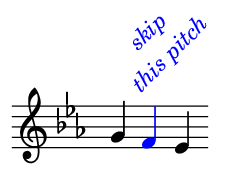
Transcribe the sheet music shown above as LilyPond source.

\version "2.24.0"
\include "../template-1.ly"

#(set! paper-alist (cons '("my size" . (cons (* 1.5 in) (* 1.2 in))) paper-alist))

%#(set-global-staff-size 11)

\paper {
  #(set-paper-size "my size" )
}


\layout {
  \context {
  }
}

global = {
  \key c \minor
  \time 4/4
}

excerpt = \relative c'' {
  \global
   \override Script.outside-staff-priority = #300
   \once \override NoteColumn.extra-offset = #'(200.0 . 0)
   g4
   \once \override NoteHead.color = #(rgb-color 0 0 1)
   \once \override Stem.color = #(rgb-color 0 0 1)
   \once \override TextScript.color = #(rgb-color 0 0 1)
   \once \override TextScript.rotation = #'(45 0 0)
   \once \override TextScript.Y-offset = #9
   \once \override TextScript.X-offset = #-3
   f
   ^\markup \center-column \italic { "skip" "this pitch" }
   es

}


\score {
  <<
    \new Staff \with {
      \remove Time_signature_engraver
      midiInstrument = "acoustic grand"
    } \excerpt
  >>

  \layout { }
  \midi {
    \tempo 2=80
  }
}
